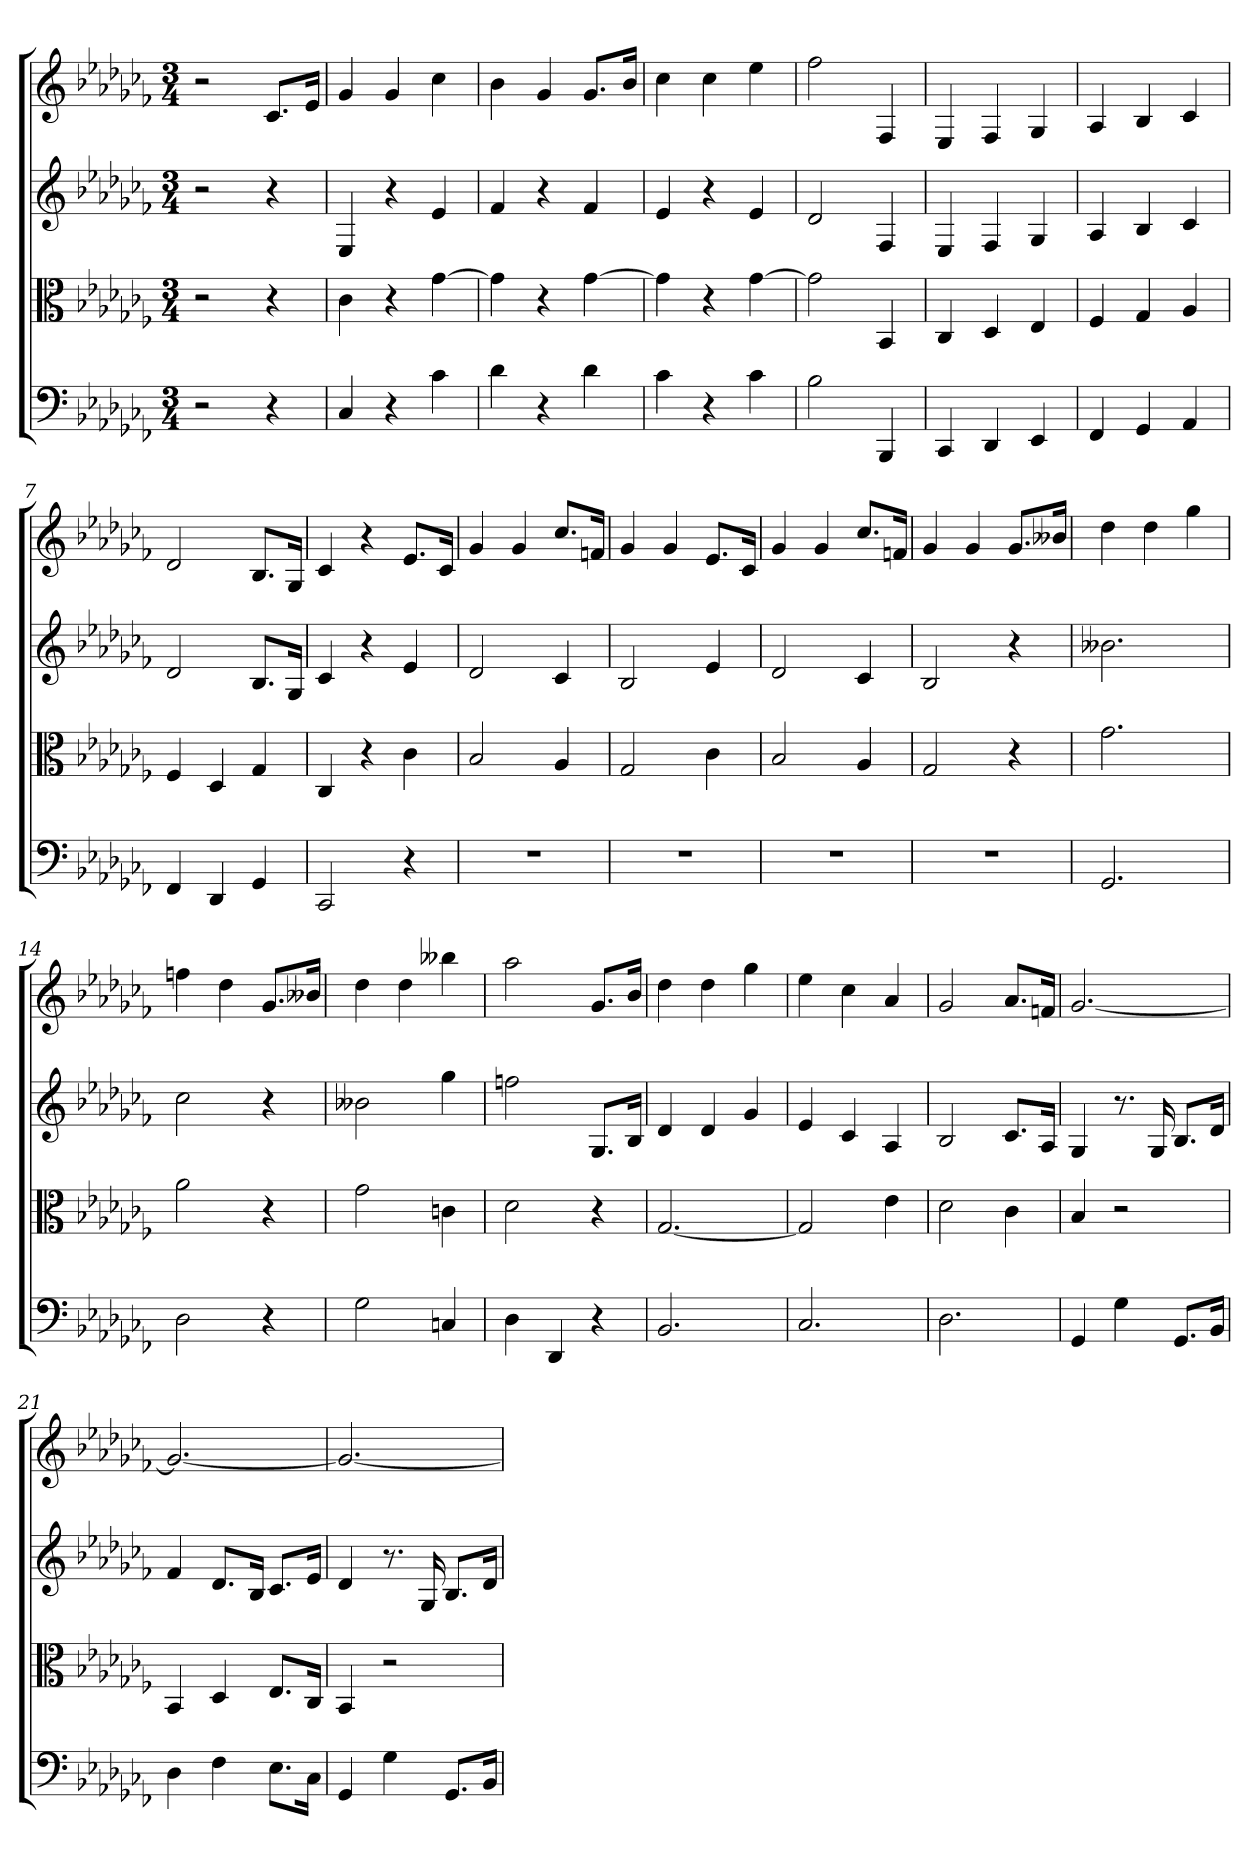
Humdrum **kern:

**kern	**kern	**kern	**kern
*part4	*part3	*part2	*part1
*staff4	*staff3	*staff2	*staff1
*clefF4	*clefC3	*clefG2	*clefG2
*k[b-e-a-d-g-c-f-]	*k[b-e-a-d-g-c-f-]	*k[b-e-a-d-g-c-f-]	*k[b-e-a-d-g-c-f-]
*C-:	*C-:	*C-:	*C-:
*M3/4	*M3/4	*M3/4	*M3/4
=	=	=	=
2r	2r	2r	2r
4r	4r	4r	8.c-/L
.	.	.	16e-/Jk
=1	=1	=1	=1
4C-	4c-	4E-	4g-
4r	4r	4r	4g-
4c-	[4g-	4e-	4cc-
=2	=2	=2	=2
4d-	4g-]	4f-	4b-
4r	4r	4r	4g-
4d-	[4g-	4f-	8.g-/L
.	.	.	16b-/Jk
=3	=3	=3	=3
4c-	4g-]	4e-	4cc-
4r	4r	4r	4cc-
4c-	[4g-	4e-	4ee-
=4	=4	=4	=4
2B-	2g-]	2d-	2ff-
4BBB-	4BB-	4F-	4F-
=5	=5	=5	=5
4CC-	4C-	4E-	4E-
4DD-	4D-	4F-	4F-
4EE-	4E-	4G-	4G-
=6	=6	=6	=6
4FF-	4F-	4A-	4A-
4GG-	4G-	4B-	4B-
4AA-	4A-	4c-	4c-
=7	=7	=7	=7
4FF-	4F-	2d-	2d-
4DD-	4D-	.	.
4GG-	4G-	8.B-/L	8.B-/L
.	.	16G-/Jk	16G-/Jk
=8	=8	=8	=8
2CC-	4C-	4c-	4c-
.	4r	4r	4r
4r	4c-	4e-	8.e-/L
.	.	.	16c-/Jk
=9	=9	=9	=9
2.r	2B-	2d-	4g-
.	.	.	4g-
.	4A-	4c-	8.cc-/L
.	.	.	16fn/Jk
=10	=10	=10	=10
2.r	2G-	2B-	4g-
.	.	.	4g-
.	4c-	4e-	8.e-/L
.	.	.	16c-/Jk
=11	=11	=11	=11
2.r	2B-	2d-	4g-
.	.	.	4g-
.	4A-	4c-	8.cc-/L
.	.	.	16fn/Jk
=12	=12	=12	=12
2.r	2G-	2B-	4g-
.	.	.	4g-
.	4r	4r	8.g-/L
.	.	.	16b--X/Jk
=13	=13	=13	=13
2.GG-	2.g-	2.b--X	4dd-
.	.	.	4dd-
.	.	.	4gg-
=14	=14	=14	=14
2D-	2a-	2cc-	4ffn
.	.	.	4dd-
4r	4r	4r	8.g-/L
.	.	.	16b--X/Jk
=15	=15	=15	=15
2G-	2g-	2b--X	4dd-
.	.	.	4dd-
4Cn	4cn	4gg-	4bb--X
=16	=16	=16	=16
4D-	2d-	2ffn	2aa-
4DD-	.	.	.
4r	4r	8.G-/L	8.g-/L
.	.	16B-/Jk	16b-/Jk
=17	=17	=17	=17
2.BB-	[2.G-	4d-	4dd-
.	.	4d-	4dd-
.	.	4g-	4gg-
=18	=18	=18	=18
2.C-	2G-]	4e-	4ee-
.	.	4c-	4cc-
.	4e-	4A-	4a-
=19	=19	=19	=19
2.D-	2d-	2B-	2g-
.	4c-	8.c-/L	8.a-/L
.	.	16A-/Jk	16fn/Jk
=20	=20	=20	=20
4GG-	4B-	4G-	[2.g-
4G-	2r	8.r	.
.	.	16G-	.
8.GG-/L	.	8.B-/L	.
16BB-/Jk	.	16d-/Jk	.
=21	=21	=21	=21
4D-	4BB-	4f-	2.g-_
4F-	4D-	8.d-/L	.
.	.	16B-/Jk	.
8.E-\L	8.E-/L	8.c-/L	.
16C-\Jk	16C-/Jk	16e-/Jk	.
=22	=22	=22	=22
4GG-	4BB-	4d-	2.g-_
4G-	2r	8.r	.
.	.	16G-	.
8.GG-/L	.	8.B-/L	.
16BB-/Jk	.	16d-/Jk	.
=	=	=	=
*-	*-	*-	*-
